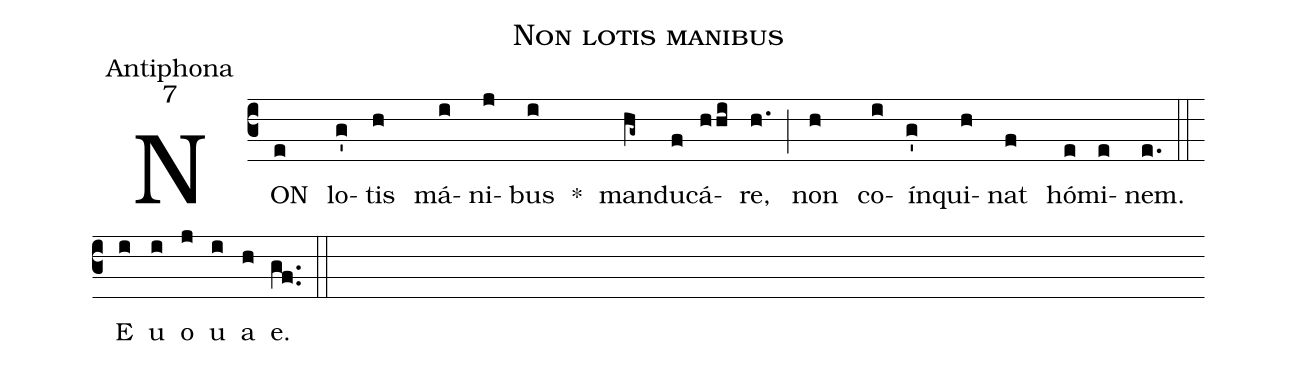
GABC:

name:Non lotis manibus;
office-part:Antiphona;
mode:7;
%%
(c3) NON(e) lo(g')tis(h) má(i)ni(j)bus(i) *() man(hg~)du(f)cá(hhi)re,(h.) (;) non(h) co(i)ín(g')qui(h)nat(f) hó(e)mi(e)nem.(e.) (::) <eu>E(i) u(i) o(j) u(i) a(h) e.</eu>(gf..) (::)
